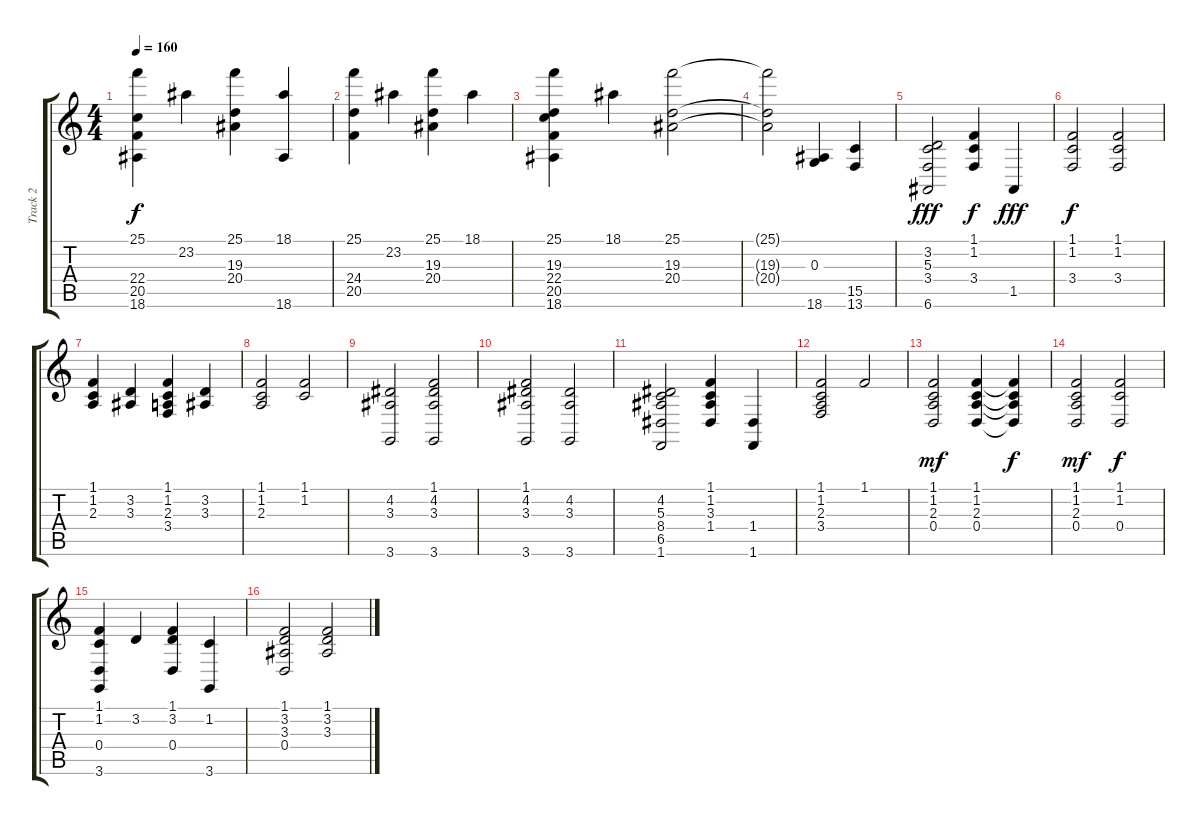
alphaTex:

\track ("Track 2" "Track 2") {instrument electricpiano1}
\staff {score tabs}
\tuning (E4 B3 G3 D3 A2 E2) {hide}
\ts (4 4)
\tempo 160
\clef g2
\ks c
(25.1 22.4 20.5 18.6).4{dy f} 23.2.4 (25.1 19.3 20.4).4 (18.1 18.6).4 |
(25.1 24.4 20.5).4 23.2.4 (25.1 19.3 20.4).4 18.1.4 |
(25.1 19.3 22.4 20.5 18.6).4 18.1.4 (25.1 19.3 20.4).2 |
(25.1{t} 19.3{t} 20.4{t}).2 (0.3 18.6).4 (15.5 13.6).4 |
(3.2 5.3 3.4 6.6).2{dy fff} (1.1 1.2 3.4).4{dy f} 1.5.4{dy fff} |
(1.1 1.2 3.4).2{dy f} (1.1 1.2 3.4).2 |
(1.1 1.2 2.3).4 (3.2 3.3).4 (1.1 1.2 2.3 3.4).4 (3.2 3.3).4 |
(1.1 1.2 2.3).2 (1.1 1.2).2 |
(4.2 3.3 3.6).2 (1.1 4.2 3.3 3.6).2 |
(1.1 4.2 3.3 3.6).2 (4.2 3.3 3.6).2 |
(4.2 5.3 8.4 6.5 1.6).2 (1.1 1.2 3.3 1.4).4 (1.4 1.6).4 |
(1.1 1.2 2.3 3.4).2 1.1.2 |
(1.1 1.2 2.3 0.4).2{dy mf} (1.1 1.2 2.3 0.4).4 (1.1{t} 1.2{t} 2.3{t} 0.4{t}).4{dy f} |
(1.1 1.2 2.3 0.4).2{dy mf} (1.1 1.2 0.4).2{dy f} |
(1.1 1.2 0.4 3.6).4 3.2.4 (1.1 3.2 0.4).4 (1.2 3.6).4 |
(1.1 3.2 3.3 0.4).2 (1.1 3.2 3.3).2
